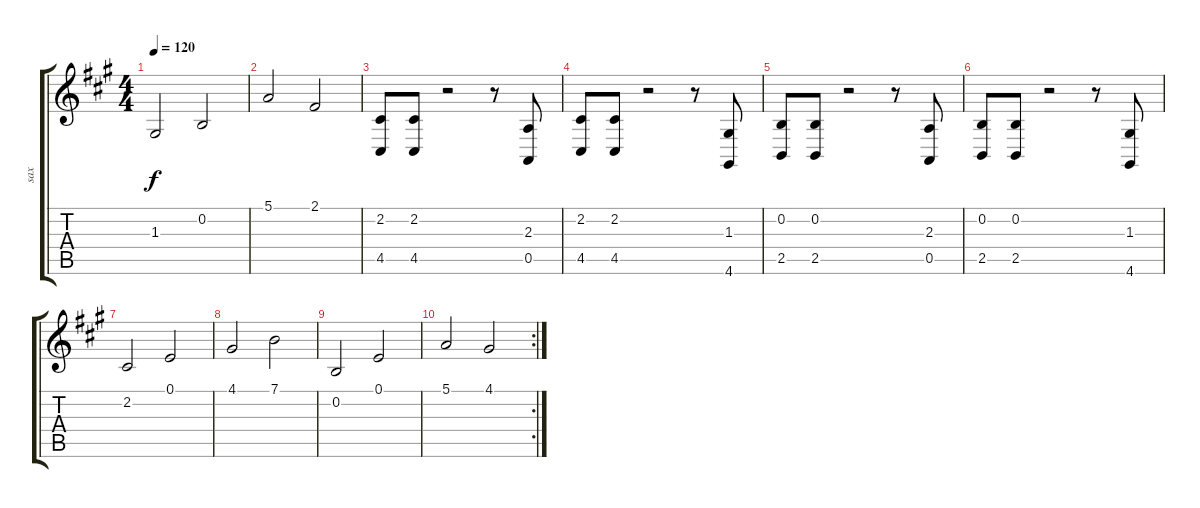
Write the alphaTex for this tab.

\track ("sax" "sax") {instrument sopranosax}
\staff {score tabs}
\tuning (E4 B3 G3 D3 A2 E2) {hide}
\ts (4 4)
\tempo 120
\clef g2
\ks a
1.3.2{dy f} 0.2.2 |
5.1.2 2.1.2 |
(2.2 4.5).8 (2.2 4.5).8 r.2 r.8 (2.3 0.5).8 |
(2.2 4.5).8 (2.2 4.5).8 r.2 r.8 (1.3 4.6).8 |
(0.2 2.5).8 (0.2 2.5).8 r.2 r.8 (2.3 0.5).8 |
(0.2 2.5).8 (0.2 2.5).8 r.2 r.8 (1.3 4.6).8 |
2.2.2 0.1.2 |
4.1.2 7.1.2 |
0.2.2 0.1.2 |
\rc 2
5.1.2 4.1.2
